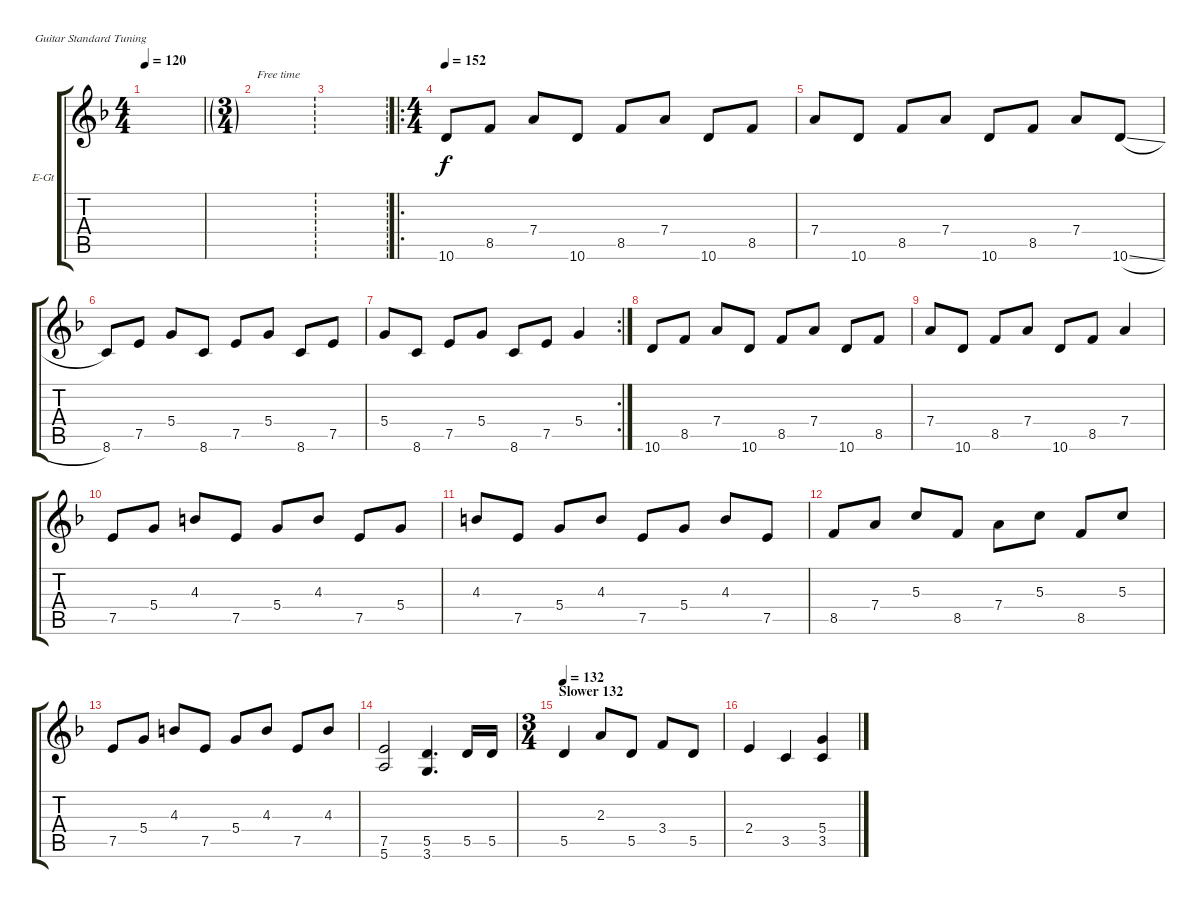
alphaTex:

\bracketExtendMode groupsimilarinstruments
\firstSystemTrackNameOrientation horizontal
\otherSystemsTrackNameOrientation horizontal
\track ("Guitar Arrangement" "E-Gt") {mute instrument electricguitarclean}
\staff {score tabs}
\tuning (E4 B3 G3 D3 A2 E2)
\ts (4 4)
\tempo 120
\clef g2
\ks f
|
\ts (3 4)
\ft
|
\ft
\scale
0.388554 |
\ro
\ts (4 4)
\beaming (8 2 2 2 2)
\tempo 152
\scale
0.424699 10.6.8 8.5.8 7.4.8 10.6.8 8.5.8 7.4.8 10.6.8 8.5.8 |
\scale
0.186747 7.4.8 10.6.8 8.5.8 7.4.8 10.6.8 8.5.8 7.4.8 10.6{sl}.8 |
\scale
0.322917 8.6.8 7.5.8 5.4.8 8.6.8 7.5.8 5.4.8 8.6.8 7.5.8 |
\rc 2
\scale
0.354167 5.4.8 8.6.8 7.5.8 5.4.8 8.6.8 7.5.8 5.4.4 |
\scale
0.322917 10.6.8 8.5.8 7.4.8 10.6.8 8.5.8 7.4.8 10.6.8 8.5.8 |
\scale
0.333333 7.4.8 10.6.8 8.5.8 7.4.8 10.6.8 8.5.8 7.4.4 |
\scale
0.333333 7.5.8 5.4.8 4.3.8 7.5.8 5.4.8 4.3.8 7.5.8 5.4.8 |
\scale
0.333333 4.3.8 7.5.8 5.4.8 4.3.8 7.5.8 5.4.8 4.3.8 7.5.8 |
\scale
0.333333 8.5.8 7.4.8 5.3.8 8.5.8 7.4.8 5.3.8 8.5.8 5.3.8 |
\scale
0.333333 7.5.8 5.4.8 4.3.8 7.5.8 5.4.8 4.3.8 7.5.8 4.3.8 |
\scale
0.333333 (7.5 5.6).2 (5.5 3.6).4{d} 5.5.16 5.5.16 |
\ts (3 4)
\beaming (8 2 2 2)
\section ("" "Slower 132")
\tempo 132
\scale
0.509881 5.5.4 2.3.8 5.5.8 3.4.8 5.5.8 |
\scale
0.245059 2.4.4 3.5.4 (5.4 3.5).4
